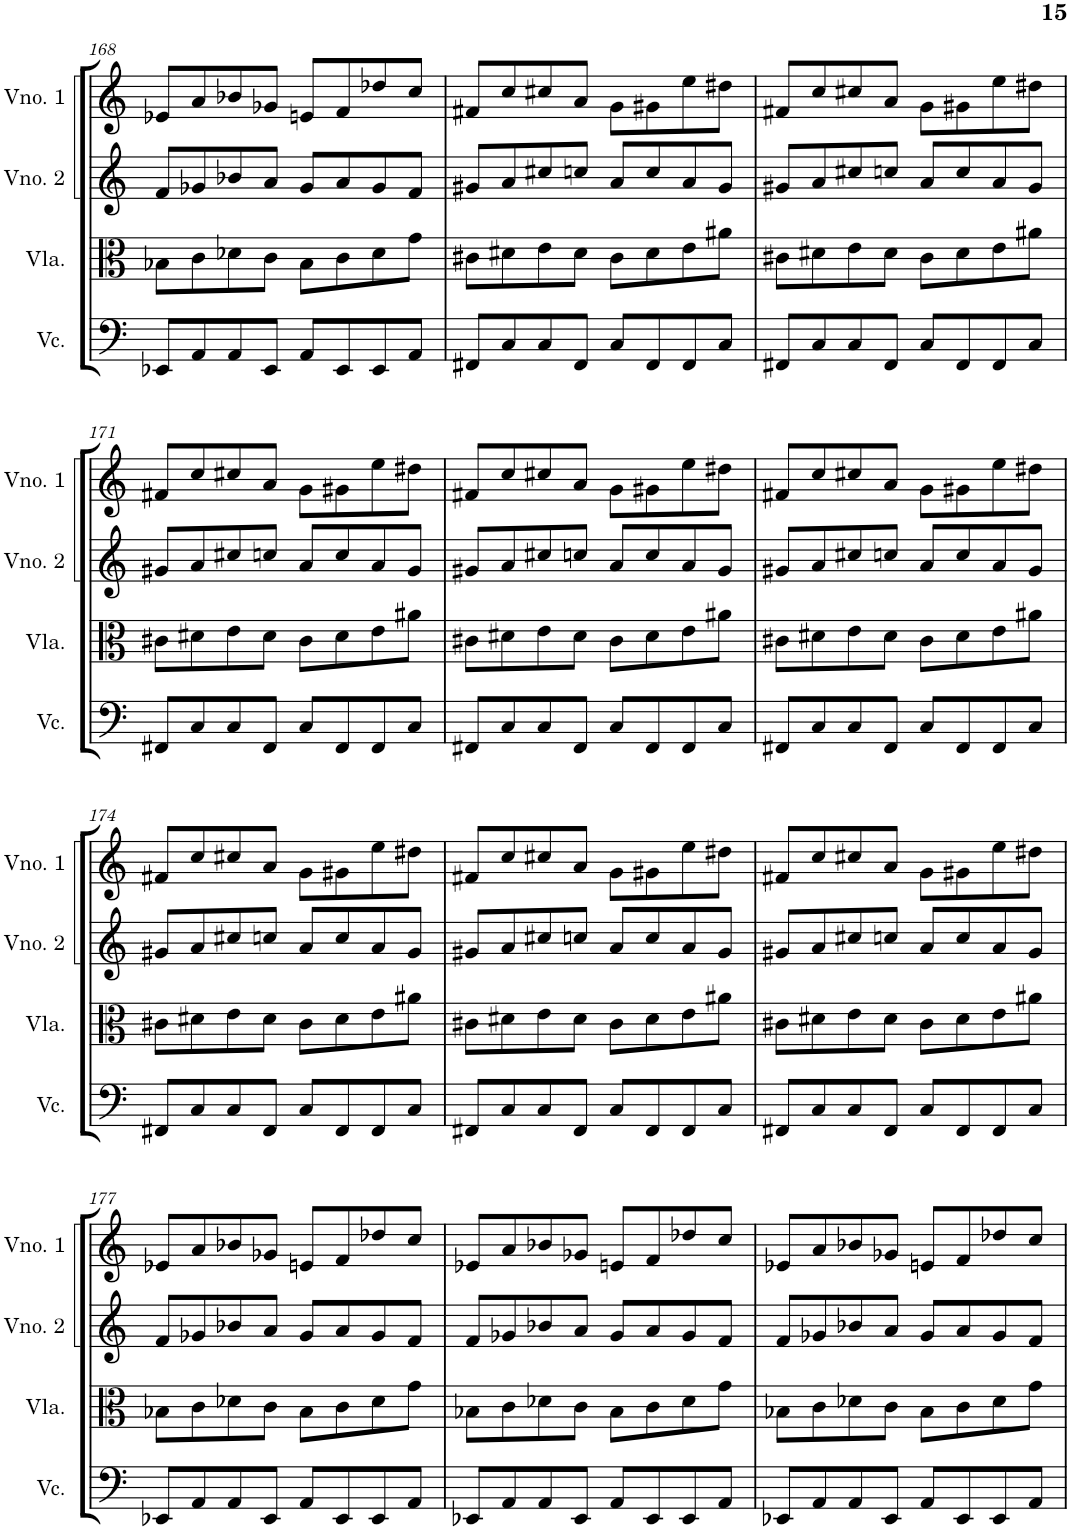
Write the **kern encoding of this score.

**kern	**kern	**kern	**kern
*part4	*part3	*part2	*part1
*staff4	*staff3	*staff2	*staff1
*I"Violoncelo	*I"Viola	*I"Violino 2	*I"Violino 1
*I'Vc.	*I'Vla.	*I'Vno. 2	*I'Vno. 1
!!LO:PB:g=z
*clefF4	*clefC3	*clefG2	*clefG2
*k[]	*k[]	*k[]	*k[]
*M4/4	*M4/4	*M4/4	*M4/4
=168	=168	=168	=168
8EE-X/L	8B-X\L	8f/L	8e-X/L
8AA/	8c\	8g-X/	8a/
8AA/	8d-X\	8b-X/	8b-X/
8EE-/J	8c\J	8a/J	8g-X/J
8AA/L	8B-\L	8g-/L	8en/L
8EE-/	8c\	8a/	8f/
8EE-/	8d-\	8g-/	8dd-X/
8AA/J	8g\J	8f/J	8cc/J
=169	=169	=169	=169
8FF#X/L	8c#X\L	8g#X/L	8f#X/L
8C/	8d#X\	8a/	8cc/
8C/	8e\	8cc#X/	8cc#X/
8FF#/J	8d#\J	8ccn/J	8a/J
8C/L	8c#\L	8a/L	8g\L
8FF#/	8d#\	8cc/	8g#X\
8FF#/	8e\	8a/	8ee\
8C/J	8a#X\J	8g#/J	8dd#X\J
=170	=170	=170	=170
8FF#X/L	8c#X\L	8g#X/L	8f#X/L
8C/	8d#X\	8a/	8cc/
8C/	8e\	8cc#X/	8cc#X/
8FF#/J	8d#\J	8ccn/J	8a/J
8C/L	8c#\L	8a/L	8g\L
8FF#/	8d#\	8cc/	8g#X\
8FF#/	8e\	8a/	8ee\
8C/J	8a#X\J	8g#/J	8dd#X\J
!!LO:LB:g=z
=171	=171	=171	=171
8FF#X/L	8c#X\L	8g#X/L	8f#X/L
8C/	8d#X\	8a/	8cc/
8C/	8e\	8cc#X/	8cc#X/
8FF#/J	8d#\J	8ccn/J	8a/J
8C/L	8c#\L	8a/L	8g\L
8FF#/	8d#\	8cc/	8g#X\
8FF#/	8e\	8a/	8ee\
8C/J	8a#X\J	8g#/J	8dd#X\J
=172	=172	=172	=172
8FF#X/L	8c#X\L	8g#X/L	8f#X/L
8C/	8d#X\	8a/	8cc/
8C/	8e\	8cc#X/	8cc#X/
8FF#/J	8d#\J	8ccn/J	8a/J
8C/L	8c#\L	8a/L	8g\L
8FF#/	8d#\	8cc/	8g#X\
8FF#/	8e\	8a/	8ee\
8C/J	8a#X\J	8g#/J	8dd#X\J
=173	=173	=173	=173
8FF#X/L	8c#X\L	8g#X/L	8f#X/L
8C/	8d#X\	8a/	8cc/
8C/	8e\	8cc#X/	8cc#X/
8FF#/J	8d#\J	8ccn/J	8a/J
8C/L	8c#\L	8a/L	8g\L
8FF#/	8d#\	8cc/	8g#X\
8FF#/	8e\	8a/	8ee\
8C/J	8a#X\J	8g#/J	8dd#X\J
!!LO:LB:g=z
=174	=174	=174	=174
8FF#X/L	8c#X\L	8g#X/L	8f#X/L
8C/	8d#X\	8a/	8cc/
8C/	8e\	8cc#X/	8cc#X/
8FF#/J	8d#\J	8ccn/J	8a/J
8C/L	8c#\L	8a/L	8g\L
8FF#/	8d#\	8cc/	8g#X\
8FF#/	8e\	8a/	8ee\
8C/J	8a#X\J	8g#/J	8dd#X\J
=175	=175	=175	=175
8FF#X/L	8c#X\L	8g#X/L	8f#X/L
8C/	8d#X\	8a/	8cc/
8C/	8e\	8cc#X/	8cc#X/
8FF#/J	8d#\J	8ccn/J	8a/J
8C/L	8c#\L	8a/L	8g\L
8FF#/	8d#\	8cc/	8g#X\
8FF#/	8e\	8a/	8ee\
8C/J	8a#X\J	8g#/J	8dd#X\J
=176	=176	=176	=176
8FF#X/L	8c#X\L	8g#X/L	8f#X/L
8C/	8d#X\	8a/	8cc/
8C/	8e\	8cc#X/	8cc#X/
8FF#/J	8d#\J	8ccn/J	8a/J
8C/L	8c#\L	8a/L	8g\L
8FF#/	8d#\	8cc/	8g#X\
8FF#/	8e\	8a/	8ee\
8C/J	8a#X\J	8g#/J	8dd#X\J
!!LO:LB:g=z
=177	=177	=177	=177
8EE-X/L	8B-X\L	8f/L	8e-X/L
8AA/	8c\	8g-X/	8a/
8AA/	8d-X\	8b-X/	8b-X/
8EE-/J	8c\J	8a/J	8g-X/J
8AA/L	8B-\L	8g-/L	8en/L
8EE-/	8c\	8a/	8f/
8EE-/	8d-\	8g-/	8dd-X/
8AA/J	8g\J	8f/J	8cc/J
=178	=178	=178	=178
8EE-X/L	8B-X\L	8f/L	8e-X/L
8AA/	8c\	8g-X/	8a/
8AA/	8d-X\	8b-X/	8b-X/
8EE-/J	8c\J	8a/J	8g-X/J
8AA/L	8B-\L	8g-/L	8en/L
8EE-/	8c\	8a/	8f/
8EE-/	8d-\	8g-/	8dd-X/
8AA/J	8g\J	8f/J	8cc/J
=179	=179	=179	=179
8EE-X/L	8B-X\L	8f/L	8e-X/L
8AA/	8c\	8g-X/	8a/
8AA/	8d-X\	8b-X/	8b-X/
8EE-/J	8c\J	8a/J	8g-X/J
8AA/L	8B-\L	8g-/L	8en/L
8EE-/	8c\	8a/	8f/
8EE-/	8d-\	8g-/	8dd-X/
8AA/J	8g\J	8f/J	8cc/J
=	=	=	=
*-	*-	*-	*-
